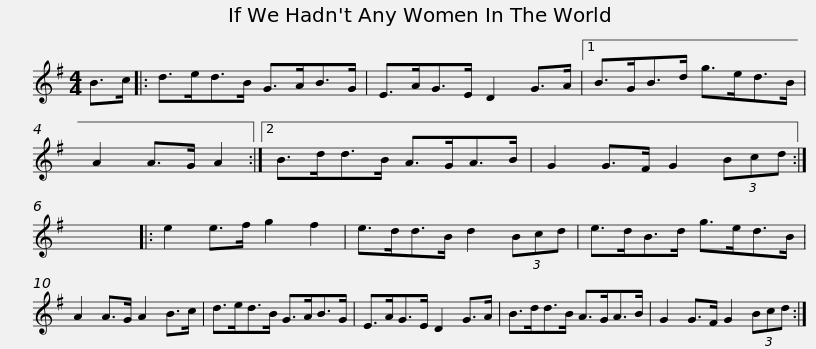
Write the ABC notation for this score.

X:1
L:1/8
M:4/4
I:linebreak $
K:G
V:1 treble
V:1
 B>c |: d>ed>B G>AB>G | E>AG>E D2 G>A |1 B>GB>d g>ed>B | A2 A>G A2 :|2$ %5
 B>dd>B A>GA>B | G2 G>F G2 (3Bcd :| x8 |: e2 e>f g2 f2 | e>dd>B d2 (3Bcd | %10
 e>dB>d g>ed>B |$ A2 A>G A2 B>c | d>ed>B G>AB>G | E>AG>E D2 G>A | B>dd>B A>GA>B | %15
 G2 G>F G2 (3Bcd :| %16
